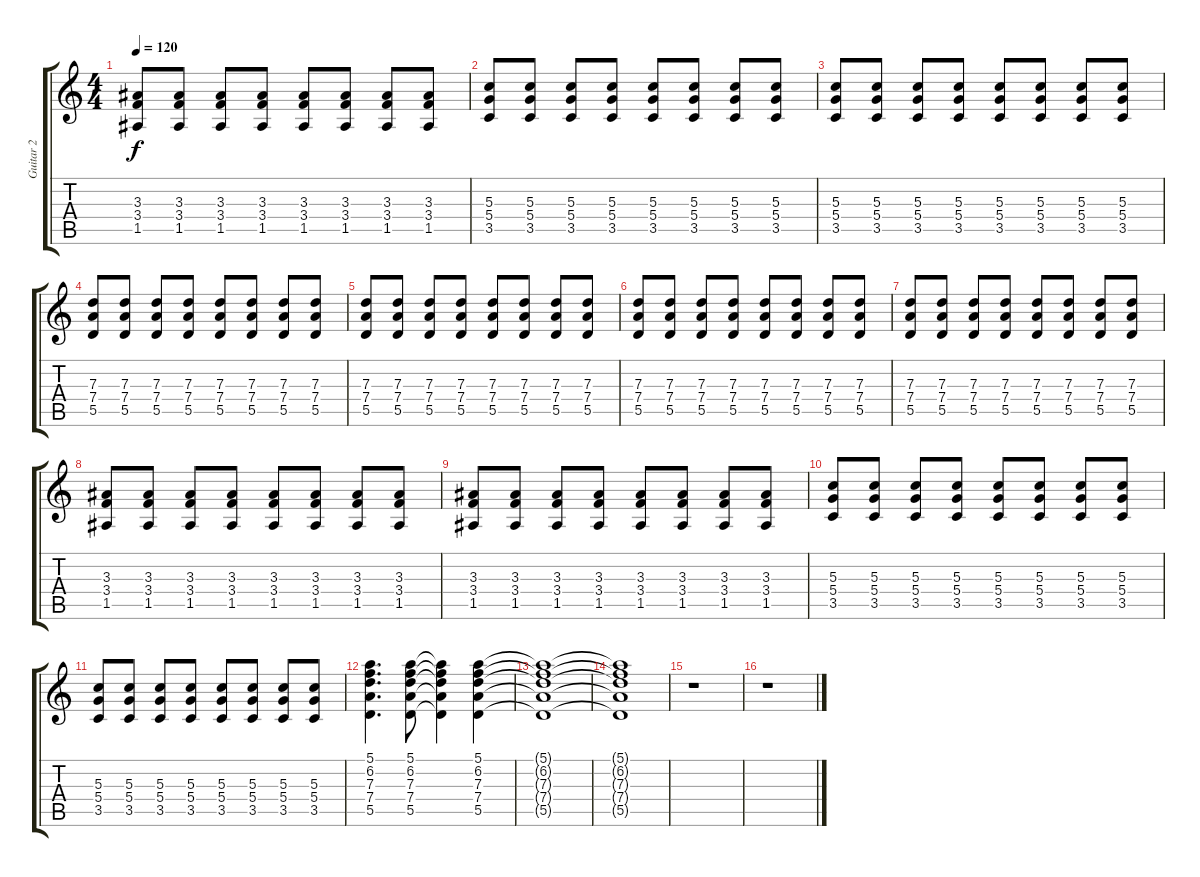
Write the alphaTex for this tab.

\track ("Guitar 2" "Guitar 2") {instrument overdrivenguitar}
\staff {score tabs}
\tuning (E4 B3 G3 D3 A2 E2) {hide}
\ts (4 4)
\tempo 120
\clef g2
\ks c
(3.3 3.4 1.5).8{dy f} (3.3 3.4 1.5).8 (3.3 3.4 1.5).8 (3.3 3.4 1.5).8 (3.3 3.4 1.5).8 (3.3 3.4 1.5).8 (3.3 3.4 1.5).8 (3.3 3.4 1.5).8 |
(5.3 5.4 3.5).8 (5.3 5.4 3.5).8 (5.3 5.4 3.5).8 (5.3 5.4 3.5).8 (5.3 5.4 3.5).8 (5.3 5.4 3.5).8 (5.3 5.4 3.5).8 (5.3 5.4 3.5).8 |
(5.3 5.4 3.5).8 (5.3 5.4 3.5).8 (5.3 5.4 3.5).8 (5.3 5.4 3.5).8 (5.3 5.4 3.5).8 (5.3 5.4 3.5).8 (5.3 5.4 3.5).8 (5.3 5.4 3.5).8 |
(7.3 7.4 5.5).8 (7.3 7.4 5.5).8 (7.3 7.4 5.5).8 (7.3 7.4 5.5).8 (7.3 7.4 5.5).8 (7.3 7.4 5.5).8 (7.3 7.4 5.5).8 (7.3 7.4 5.5).8 |
(7.3 7.4 5.5).8 (7.3 7.4 5.5).8 (7.3 7.4 5.5).8 (7.3 7.4 5.5).8 (7.3 7.4 5.5).8 (7.3 7.4 5.5).8 (7.3 7.4 5.5).8 (7.3 7.4 5.5).8 |
(7.3 7.4 5.5).8 (7.3 7.4 5.5).8 (7.3 7.4 5.5).8 (7.3 7.4 5.5).8 (7.3 7.4 5.5).8 (7.3 7.4 5.5).8 (7.3 7.4 5.5).8 (7.3 7.4 5.5).8 |
(7.3 7.4 5.5).8 (7.3 7.4 5.5).8 (7.3 7.4 5.5).8 (7.3 7.4 5.5).8 (7.3 7.4 5.5).8 (7.3 7.4 5.5).8 (7.3 7.4 5.5).8 (7.3 7.4 5.5).8 |
(3.3 3.4 1.5).8 (3.3 3.4 1.5).8 (3.3 3.4 1.5).8 (3.3 3.4 1.5).8 (3.3 3.4 1.5).8 (3.3 3.4 1.5).8 (3.3 3.4 1.5).8 (3.3 3.4 1.5).8 |
(3.3 3.4 1.5).8 (3.3 3.4 1.5).8 (3.3 3.4 1.5).8 (3.3 3.4 1.5).8 (3.3 3.4 1.5).8 (3.3 3.4 1.5).8 (3.3 3.4 1.5).8 (3.3 3.4 1.5).8 |
(5.3 5.4 3.5).8 (5.3 5.4 3.5).8 (5.3 5.4 3.5).8 (5.3 5.4 3.5).8 (5.3 5.4 3.5).8 (5.3 5.4 3.5).8 (5.3 5.4 3.5).8 (5.3 5.4 3.5).8 |
(5.3 5.4 3.5).8 (5.3 5.4 3.5).8 (5.3 5.4 3.5).8 (5.3 5.4 3.5).8 (5.3 5.4 3.5).8 (5.3 5.4 3.5).8 (5.3 5.4 3.5).8 (5.3 5.4 3.5).8 |
(5.1 6.2 7.3 7.4 5.5).4{d} (5.1 6.2 7.3 7.4 5.5).8 (5.1{t} 6.2{t} 7.3{t} 7.4{t} 5.5{t}).4 (5.1 6.2 7.3 7.4 5.5).4 |
(5.1{t} 6.2{t} 7.3{t} 7.4{t} 5.5{t}).1 |
(5.1{t} 6.2{t} 7.3{t} 7.4{t} 5.5{t}).1 |
r.1 |
r.1
